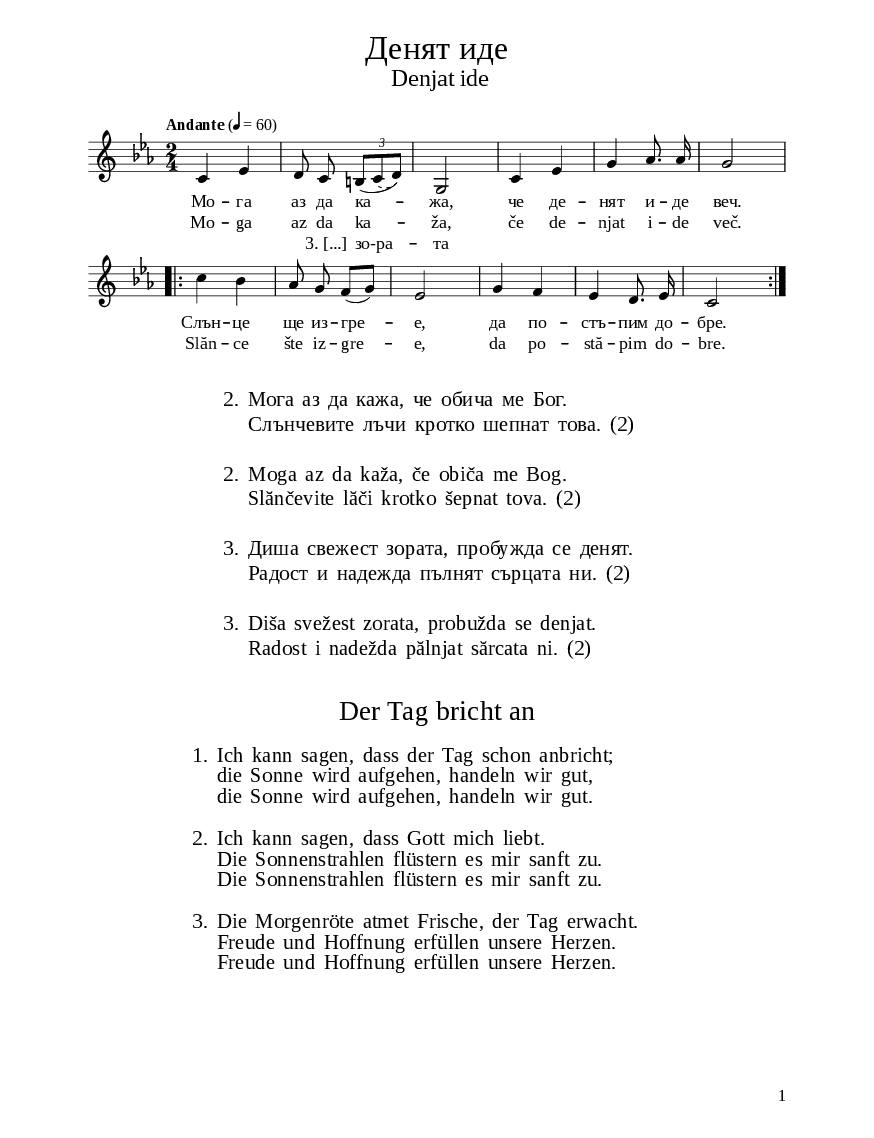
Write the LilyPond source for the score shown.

\version "2.24.1"

% include paper part and global functions
\include "include/globals.ily"

\bookpart {
  \label #'ref118_1
  \tocItem \markup "Денят иде – Denjat ide "
  \include "include/bookpart-paper.ily"
  \score {
    \include "include/score-layout.ily"

    \new Voice \absolute {
      \clef treble
      \key c \minor
      \time 2/4
      \tempoFunc "Andante" 4 "60"
      \autoBeamOff

      c'4 es'4 | d'8  c'8  \tuplet 3/2 { b8\=1([ \slurDashed c'8\=2(d'8\=2)\=1)] } \slurSolid | g2 | c'4 es'4 | g'4 as'8. as'16 | g'2 | \break

      \repeat volta 2 {   c''4 bes' | as'8 g'8 f' [(g') ] | es'2 | g'4 f' | es'4 d'8. es'16| c'2} \break
    }

    \addlyrics {
      Мо -- га аз да ка -- жа, че де -- нят и -- де веч.

      Слън -- це ще из -- гре -- е, да по -- стъ -- пим до -- бре.
    }

     \addlyrics {
      Mo -- ga az da ka -- ža, če de -- njat i -- de več.

      Slăn -- ce šte iz -- gre -- e, da po -- stă -- pim do -- bre.
    }

     \addlyrics {
      " " " " " " " 3. [...]" зо-ра -- та
    }

    \header {
      title = \titleFunc "Денят иде" " Denjat ide"
    }

    \midi{}

  } % score


  \markup \fontsize #bgCoupletFontSize {
    \hspace #13
    \override #`(baseline-skip . ,bgCoupletBaselineSkip)
    \column {

      \line {  2. Мога аз да кажа, че обича ме Бог.}

      \line {   "   " Слънчевите лъчи кротко шепнат това. (2)}
      \line { " "}

     \line {  2. Moga az da kaža, če običa me Bog.}

      \line {   "   " Slănčevite lăči krotko šepnat tova. (2)}
      \line { " "}

      \line {   3.  Диша свежест зората, пробужда се денят.}

      \line {   "   " Радост и надежда пълнят сърцата ни. (2) }
      \line {   "   "}


       \line {   3.  Diša svežest zorata, probužda se denjat.}

      \line {   "   " Radost i nadežda pălnjat sărcata ni. (2) }

    }
  } % markup

  \markup \empty-two


  % include foreign translation(s) of the song
  \version "2.24.1"

\markup \fill-line { \fontsize #deTitleFontSize "Der Tag bricht an" }
\markup \null
\markup \null
\markup \fontsize #deCoupletFontSize {
  \hspace #10
  \override #`(baseline-skip . ,deCoupletBaselineSkip)

  \column {

 \line { 1.	Ich kann sagen, dass der Tag schon anbricht;}
 \line { "   "die Sonne wird aufgehen, handeln wir gut,}
 \line { "   "die Sonne wird aufgehen, handeln wir gut.}
 \line { "  "}

 \line { 2.	Ich kann sagen, dass Gott mich liebt.}

 \line { "   "Die Sonnenstrahlen flüstern es mir sanft zu.  }
 \line { "   "Die Sonnenstrahlen flüstern es mir sanft zu. }
 \line { "  "}

 \line { 3.	Die Morgenröte atmet Frische, der Tag erwacht. }
 \line { "   "Freude und Hoffnung erfüllen unsere Herzen. }
 \line { "   "Freude und Hoffnung erfüllen unsere Herzen.}

  }
}


} % bookpart

